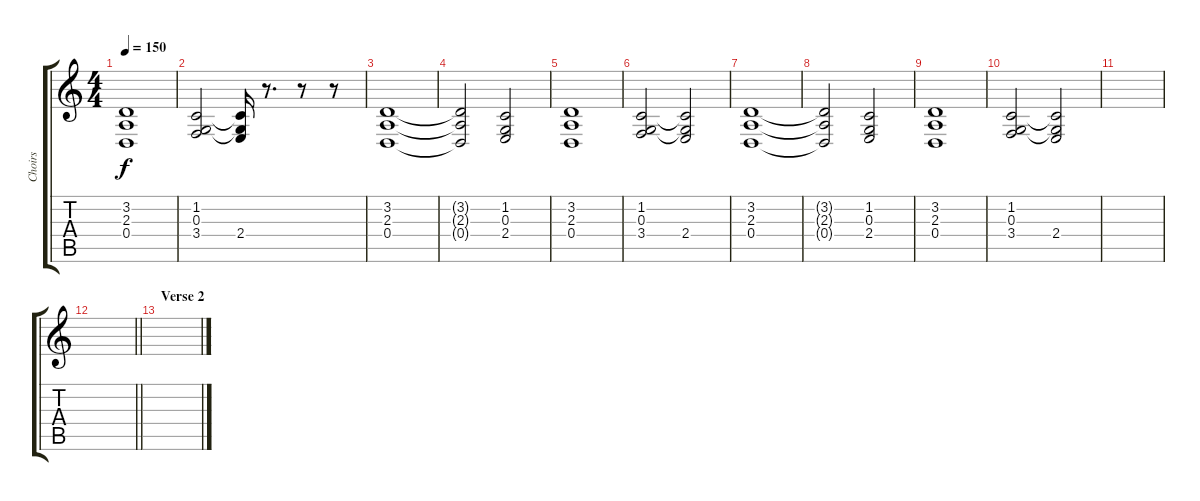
\track ("Choirs" "Choirs") {instrument choiraahs}
\staff {score tabs}
\tuning (E4 B3 G3 D3 A2 E2) {hide}
\ts (4 4)
\tempo 150
\clef g2
\ks c
(3.2 2.3 0.4).1{dy f} |
(1.2 0.3 3.4).2 (1.2{t} 0.3{t} 2.4).16 r.8{d} r.8 r.8 |
(3.2 2.3 0.4).1 |
(3.2{t} 2.3{t} 0.4{t}).2 (1.2 0.3 2.4).2 |
(3.2 2.3 0.4).1 |
(1.2 0.3 3.4).2 (1.2{t} 0.3{t} 2.4).2 |
(3.2 2.3 0.4).1 |
(3.2{t} 2.3{t} 0.4{t}).2 (1.2 0.3 2.4).2 |
(3.2 2.3 0.4).1 |
(1.2 0.3 3.4).2 (1.2{t} 0.3{t} 2.4).2 |
|
\barLineRight lightlight
|
\section ("" "Verse 2")
